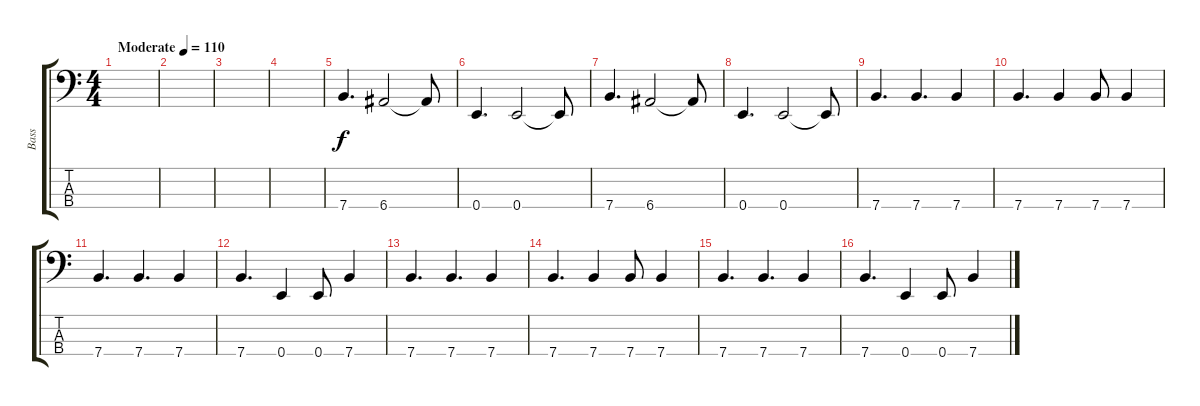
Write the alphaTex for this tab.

\track ("Bass" "Bass") {instrument electricbassfinger}
\staff {score tabs}
\tuning (G2 D2 A1 E1) {hide}
\ts (4 4)
\tempo (110 "Moderate")
\clef f4
\ks c
|
|
|
|
7.4.4{d} 6.4.2 6.4{t}.8 |
0.4.4{d} 0.4.2 0.4{t}.8 |
7.4.4{d} 6.4.2 6.4{t}.8 |
0.4.4{d} 0.4.2 0.4{t}.8 |
7.4.4{d} 7.4.4{d} 7.4.4 |
7.4.4{d} 7.4.4 7.4.8 7.4.4 |
7.4.4{d} 7.4.4{d} 7.4.4 |
7.4.4{d} 0.4.4 0.4.8 7.4.4 |
7.4.4{d} 7.4.4{d} 7.4.4 |
7.4.4{d} 7.4.4 7.4.8 7.4.4 |
7.4.4{d} 7.4.4{d} 7.4.4 |
7.4.4{d} 0.4.4 0.4.8 7.4.4
